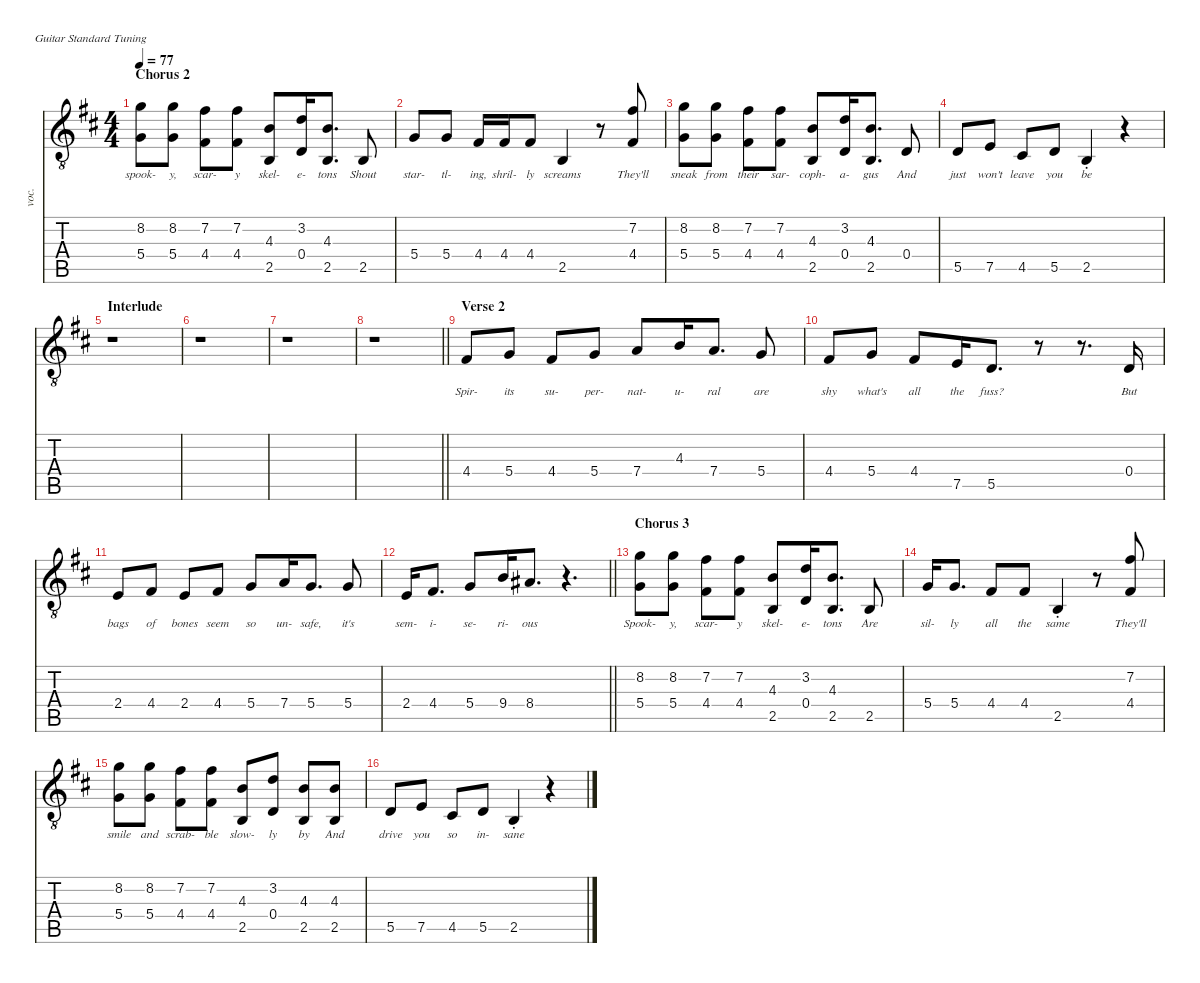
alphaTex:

\defaultSystemsLayout 4
\hideDynamics
\bracketExtendMode nobrackets
\otherSystemsTrackNameOrientation horizontal
\track ("Vocals" "voc.") {defaultSystemsLayout 4 instrument acousticguitarnylon}
\staff {score tabs}
\tuning (E4 B3 G3 D3 A2 E2)
\displaytranspose 0
\ts (4 4)
\section ("" "Chorus 2")
\tempo 77
\clef g2
\ottava 8vb
\ks bminor
(5.4{acc forcenatural} 8.2{acc forcenatural}).8{lyrics (0 "spook-") lyrics (1 "") lyrics (2 "") lyrics (3 "") lyrics (4 "") dy mf beam Down} (5.4{acc forcenatural} 8.2{acc forcenatural}).8{lyrics (0 "y,") lyrics (1 "") lyrics (2 "") lyrics (3 "") lyrics (4 "") beam Down} (4.4{acc #} 7.2{acc #}).8{lyrics (0 "scar-") lyrics (1 "") lyrics (2 "") lyrics (3 "") lyrics (4 "") beam Down} (4.4{acc #} 7.2{acc #}).8{lyrics (0 "y") lyrics (1 "") lyrics (2 "") lyrics (3 "") lyrics (4 "") beam Down} (2.5{acc forcenatural} 4.3{acc forcenatural}).8{lyrics (0 "skel-") lyrics (1 "") lyrics (2 "") lyrics (3 "") lyrics (4 "") beam Up} (0.4{acc forcenatural} 3.2{acc forcenatural}).16{lyrics (0 "e-") lyrics (1 "") lyrics (2 "") lyrics (3 "") lyrics (4 "") beam Up} (2.5{acc forcenatural} 4.3{acc forcenatural}).8{d lyrics (0 "tons") lyrics (1 "") lyrics (2 "") lyrics (3 "") lyrics (4 "") beam Up} 2.5{acc forcenatural}.8{lyrics (0 "Shout") lyrics (1 "") lyrics (2 "") lyrics (3 "") lyrics (4 "") beam Up} |
5.4{acc forcenatural}.8{lyrics (0 "star-") lyrics (1 "") lyrics (2 "") lyrics (3 "") lyrics (4 "") beam Up} 5.4{acc forcenatural}.8{lyrics (0 "tl-") lyrics (1 "") lyrics (2 "") lyrics (3 "") lyrics (4 "") beam Up} 4.4{acc #}.16{lyrics (0 "ing,") lyrics (1 "") lyrics (2 "") lyrics (3 "") lyrics (4 "") beam Up} 4.4{acc #}.16{lyrics (0 "shril-") lyrics (1 "") lyrics (2 "") lyrics (3 "") lyrics (4 "") beam Up} 4.4{acc #}.8{lyrics (0 "ly") lyrics (1 "") lyrics (2 "") lyrics (3 "") lyrics (4 "") beam Up} 2.5{acc forcenatural}.4{lyrics (0 "screams") lyrics (1 "") lyrics (2 "") lyrics (3 "") lyrics (4 "") beam Up} r.8{beam Up} (4.4{acc #} 7.2{acc #}).8{lyrics (0 "They'll") lyrics (1 "") lyrics (2 "") lyrics (3 "") lyrics (4 "") beam Down} |
(5.4{acc forcenatural} 8.2{acc forcenatural}).8{lyrics (0 "sneak") lyrics (1 "") lyrics (2 "") lyrics (3 "") lyrics (4 "") beam Down} (5.4{acc forcenatural} 8.2{acc forcenatural}).8{lyrics (0 "from") lyrics (1 "") lyrics (2 "") lyrics (3 "") lyrics (4 "") beam Down} (4.4{acc #} 7.2{acc #}).8{lyrics (0 "their") lyrics (1 "") lyrics (2 "") lyrics (3 "") lyrics (4 "") beam Down} (4.4{acc #} 7.2{acc #}).8{lyrics (0 "sar-") lyrics (1 "") lyrics (2 "") lyrics (3 "") lyrics (4 "") beam Down} (2.5{acc forcenatural} 4.3{acc forcenatural}).8{lyrics (0 "coph-") lyrics (1 "") lyrics (2 "") lyrics (3 "") lyrics (4 "") beam Up} (0.4{acc forcenatural} 3.2{acc forcenatural}).16{lyrics (0 "a-") lyrics (1 "") lyrics (2 "") lyrics (3 "") lyrics (4 "") beam Up} (2.5{acc forcenatural} 4.3{acc forcenatural}).8{d lyrics (0 "gus") lyrics (1 "") lyrics (2 "") lyrics (3 "") lyrics (4 "") beam Up} 0.4{acc forcenatural}.8{lyrics (0 "And") lyrics (1 "") lyrics (2 "") lyrics (3 "") lyrics (4 "") beam Up} |
5.5{acc forcenatural}.8{lyrics (0 "just") lyrics (1 "") lyrics (2 "") lyrics (3 "") lyrics (4 "") beam Up} 7.5{acc forcenatural}.8{lyrics (0 "won't") lyrics (1 "") lyrics (2 "") lyrics (3 "") lyrics (4 "") beam Up} 4.5{acc #}.8{lyrics (0 "leave") lyrics (1 "") lyrics (2 "") lyrics (3 "") lyrics (4 "") beam Up} 5.5{acc forcenatural}.8{lyrics (0 "you") lyrics (1 "") lyrics (2 "") lyrics (3 "") lyrics (4 "") beam Up} 2.5{st acc forcenatural}.4{lyrics (0 "be") lyrics (1 "") lyrics (2 "") lyrics (3 "") lyrics (4 "") beam Up} r.4{beam Up} |
\section ("" "Interlude")
r.1{beam Down} |
r.1{beam Down} |
r.1{beam Down} |
\barLineRight lightlight
r.1{beam Down} |
\section ("" "Verse 2")
4.4{acc #}.8{lyrics (0 "Spir-") lyrics (1 "") lyrics (2 "") lyrics (3 "") lyrics (4 "") beam Up} 5.4{acc forcenatural}.8{lyrics (0 "its") lyrics (1 "") lyrics (2 "") lyrics (3 "") lyrics (4 "") beam Up} 4.4{acc #}.8{lyrics (0 "su-") lyrics (1 "") lyrics (2 "") lyrics (3 "") lyrics (4 "") beam Up} 5.4{acc forcenatural}.8{lyrics (0 "per-") lyrics (1 "") lyrics (2 "") lyrics (3 "") lyrics (4 "") beam Up} 7.4{acc forcenatural}.8{lyrics (0 "nat-") lyrics (1 "") lyrics (2 "") lyrics (3 "") lyrics (4 "") beam Up} 4.3{acc forcenatural}.16{lyrics (0 "u-") lyrics (1 "") lyrics (2 "") lyrics (3 "") lyrics (4 "") beam Up} 7.4{acc forcenatural}.8{d lyrics (0 "ral") lyrics (1 "") lyrics (2 "") lyrics (3 "") lyrics (4 "") beam Up} 5.4{acc forcenatural}.8{lyrics (0 "are") lyrics (1 "") lyrics (2 "") lyrics (3 "") lyrics (4 "") beam Up} |
4.4{acc #}.8{lyrics (0 "shy") lyrics (1 "") lyrics (2 "") lyrics (3 "") lyrics (4 "") beam Up} 5.4{acc forcenatural}.8{lyrics (0 "what's") lyrics (1 "") lyrics (2 "") lyrics (3 "") lyrics (4 "") beam Up} 4.4{acc #}.8{lyrics (0 "all") lyrics (1 "") lyrics (2 "") lyrics (3 "") lyrics (4 "") beam Up} 7.5{acc forcenatural}.16{lyrics (0 "the") lyrics (1 "") lyrics (2 "") lyrics (3 "") lyrics (4 "") beam Up} 5.5{acc forcenatural}.8{d lyrics (0 "fuss?") lyrics (1 "") lyrics (2 "") lyrics (3 "") lyrics (4 "") beam Up} r.8{beam Up} r.8{d beam Up} 0.4{acc forcenatural}.16{lyrics (0 "But") lyrics (1 "") lyrics (2 "") lyrics (3 "") lyrics (4 "") beam Up} |
2.4{acc forcenatural}.8{lyrics (0 "bags") lyrics (1 "") lyrics (2 "") lyrics (3 "") lyrics (4 "") beam Up} 4.4{acc #}.8{lyrics (0 "of") lyrics (1 "") lyrics (2 "") lyrics (3 "") lyrics (4 "") beam Up} 2.4{acc forcenatural}.8{lyrics (0 "bones") lyrics (1 "") lyrics (2 "") lyrics (3 "") lyrics (4 "") beam Up} 4.4{acc #}.8{lyrics (0 "seem") lyrics (1 "") lyrics (2 "") lyrics (3 "") lyrics (4 "") beam Up} 5.4{acc forcenatural}.8{lyrics (0 "so") lyrics (1 "") lyrics (2 "") lyrics (3 "") lyrics (4 "") beam Up} 7.4{acc forcenatural}.16{lyrics (0 "un-") lyrics (1 "") lyrics (2 "") lyrics (3 "") lyrics (4 "") beam Up} 5.4{acc forcenatural}.8{d lyrics (0 "safe,") lyrics (1 "") lyrics (2 "") lyrics (3 "") lyrics (4 "") beam Up} 5.4{acc forcenatural}.8{lyrics (0 "it's") lyrics (1 "") lyrics (2 "") lyrics (3 "") lyrics (4 "") beam Up} |
\barLineRight lightlight
2.4{acc forcenatural}.16{lyrics (0 "sem-") lyrics (1 "") lyrics (2 "") lyrics (3 "") lyrics (4 "") beam Up} 4.4{acc #}.8{d lyrics (0 "i-") lyrics (1 "") lyrics (2 "") lyrics (3 "") lyrics (4 "") beam Up} 5.4{acc forcenatural}.8{lyrics (0 "se-") lyrics (1 "") lyrics (2 "") lyrics (3 "") lyrics (4 "") beam Up} 9.4{acc forcenatural}.16{lyrics (0 "ri-") lyrics (1 "") lyrics (2 "") lyrics (3 "") lyrics (4 "") beam Up} 8.4{acc #}.8{d lyrics (0 "ous") lyrics (1 "") lyrics (2 "") lyrics (3 "") lyrics (4 "") beam Up} r.4{d beam Up} |
\section ("" "Chorus 3")
(5.4{acc forcenatural} 8.2{acc forcenatural}).8{lyrics (0 "Spook-") lyrics (1 "") lyrics (2 "") lyrics (3 "") lyrics (4 "") beam Down} (5.4{acc forcenatural} 8.2{acc forcenatural}).8{lyrics (0 "y,") lyrics (1 "") lyrics (2 "") lyrics (3 "") lyrics (4 "") beam Down} (4.4{acc #} 7.2{acc #}).8{lyrics (0 "scar-") lyrics (1 "") lyrics (2 "") lyrics (3 "") lyrics (4 "") beam Down} (4.4{acc #} 7.2{acc #}).8{lyrics (0 "y") lyrics (1 "") lyrics (2 "") lyrics (3 "") lyrics (4 "") beam Down} (2.5{acc forcenatural} 4.3{acc forcenatural}).8{lyrics (0 "skel-") lyrics (1 "") lyrics (2 "") lyrics (3 "") lyrics (4 "") beam Up} (0.4{acc forcenatural} 3.2{acc forcenatural}).16{lyrics (0 "e-") lyrics (1 "") lyrics (2 "") lyrics (3 "") lyrics (4 "") beam Up} (2.5{acc forcenatural} 4.3{acc forcenatural}).8{d lyrics (0 "tons") lyrics (1 "") lyrics (2 "") lyrics (3 "") lyrics (4 "") beam Up} 2.5{acc forcenatural}.8{lyrics (0 "Are") lyrics (1 "") lyrics (2 "") lyrics (3 "") lyrics (4 "") beam Up} |
5.4{acc forcenatural}.16{lyrics (0 "sil-") lyrics (1 "") lyrics (2 "") lyrics (3 "") lyrics (4 "") beam Up} 5.4{acc forcenatural}.8{d lyrics (0 "ly") lyrics (1 "") lyrics (2 "") lyrics (3 "") lyrics (4 "") beam Up} 4.4{acc #}.8{lyrics (0 "all") lyrics (1 "") lyrics (2 "") lyrics (3 "") lyrics (4 "") beam Up} 4.4{acc #}.8{lyrics (0 "the") lyrics (1 "") lyrics (2 "") lyrics (3 "") lyrics (4 "") beam Up} 2.5{st acc forcenatural}.4{lyrics (0 "same") lyrics (1 "") lyrics (2 "") lyrics (3 "") lyrics (4 "") beam Up} r.8{beam Up} (4.4{acc #} 7.2{acc #}).8{lyrics (0 "They'll") lyrics (1 "") lyrics (2 "") lyrics (3 "") lyrics (4 "") beam Down} |
(5.4{acc forcenatural} 8.2{acc forcenatural}).8{lyrics (0 "smile") lyrics (1 "") lyrics (2 "") lyrics (3 "") lyrics (4 "") beam Down} (5.4{acc forcenatural} 8.2{acc forcenatural}).8{lyrics (0 "and") lyrics (1 "") lyrics (2 "") lyrics (3 "") lyrics (4 "") beam Down} (4.4{acc #} 7.2{acc #}).8{lyrics (0 "scrab-") lyrics (1 "") lyrics (2 "") lyrics (3 "") lyrics (4 "") beam Down} (4.4{acc #} 7.2{acc #}).8{lyrics (0 "ble") lyrics (1 "") lyrics (2 "") lyrics (3 "") lyrics (4 "") beam Down} (2.5{acc forcenatural} 4.3{acc forcenatural}).8{lyrics (0 "slow-") lyrics (1 "") lyrics (2 "") lyrics (3 "") lyrics (4 "") beam Up} (0.4{acc forcenatural} 3.2{acc forcenatural}).8{lyrics (0 "ly") lyrics (1 "") lyrics (2 "") lyrics (3 "") lyrics (4 "") beam Up} (2.5{acc forcenatural} 4.3{acc forcenatural}).8{lyrics (0 "by") lyrics (1 "") lyrics (2 "") lyrics (3 "") lyrics (4 "") beam Up} (2.5{acc forcenatural} 4.3{acc forcenatural}).8{lyrics (0 "And") lyrics (1 "") lyrics (2 "") lyrics (3 "") lyrics (4 "") beam Up} |
5.5{acc forcenatural}.8{lyrics (0 "drive") lyrics (1 "") lyrics (2 "") lyrics (3 "") lyrics (4 "") beam Up} 7.5{acc forcenatural}.8{lyrics (0 "you") lyrics (1 "") lyrics (2 "") lyrics (3 "") lyrics (4 "") beam Up} 4.5{acc #}.8{lyrics (0 "so") lyrics (1 "") lyrics (2 "") lyrics (3 "") lyrics (4 "") beam Up} 5.5{acc forcenatural}.8{lyrics (0 "in-") lyrics (1 "") lyrics (2 "") lyrics (3 "") lyrics (4 "") beam Up} 2.5{st acc forcenatural}.4{lyrics (0 "sane") lyrics (1 "") lyrics (2 "") lyrics (3 "") lyrics (4 "") beam Up} r.4{beam Up}
